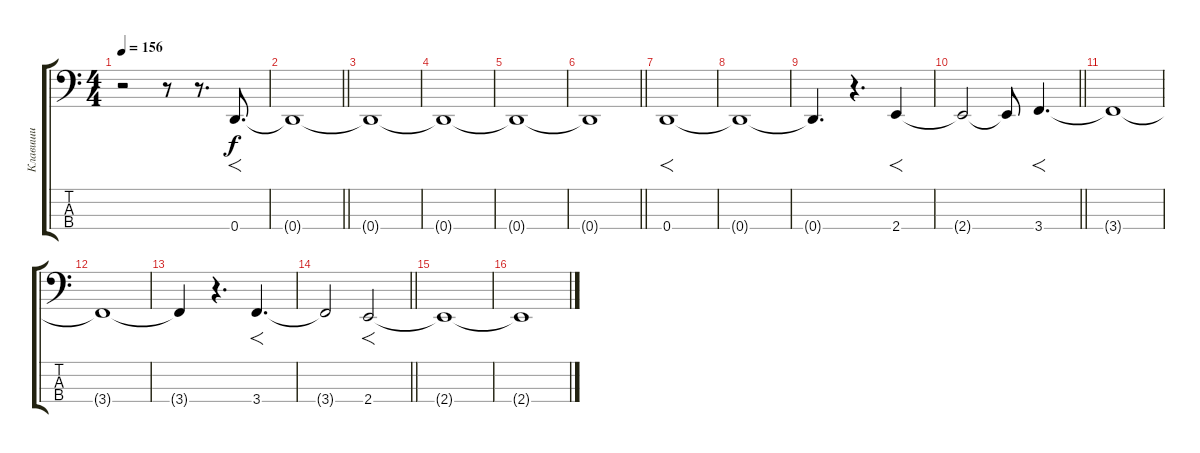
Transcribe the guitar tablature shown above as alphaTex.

\track ("Клавиши" "Клавиши") {instrument fretlessbass}
\staff {score tabs}
\tuning (F2 C2 G1 D1) {hide}
\ts (4 4)
\tempo 156
\clef f4
\ks c
r.2{dy f instrument fretlessbass} r.8 r.8{d} 0.4.8{f d} |
\barLineRight lightlight
0.4{t}.1 |
0.4{t}.1 |
0.4{t}.1 |
0.4{t}.1 |
\barLineRight lightlight
0.4{t}.1 |
0.4.1{f} |
0.4{t}.1 |
0.4{t}.4{d} r.4{d} 2.4.4{f} |
\barLineRight lightlight
2.4{t}.2 2.4{t}.8 3.4.4{f d} |
3.4{t}.1 |
3.4{t}.1 |
3.4{t}.4 r.4{d} 3.4.4{f d} |
\barLineRight lightlight
3.4{t}.2 2.4.2{f} |
2.4{t}.1 |
2.4{t}.1
